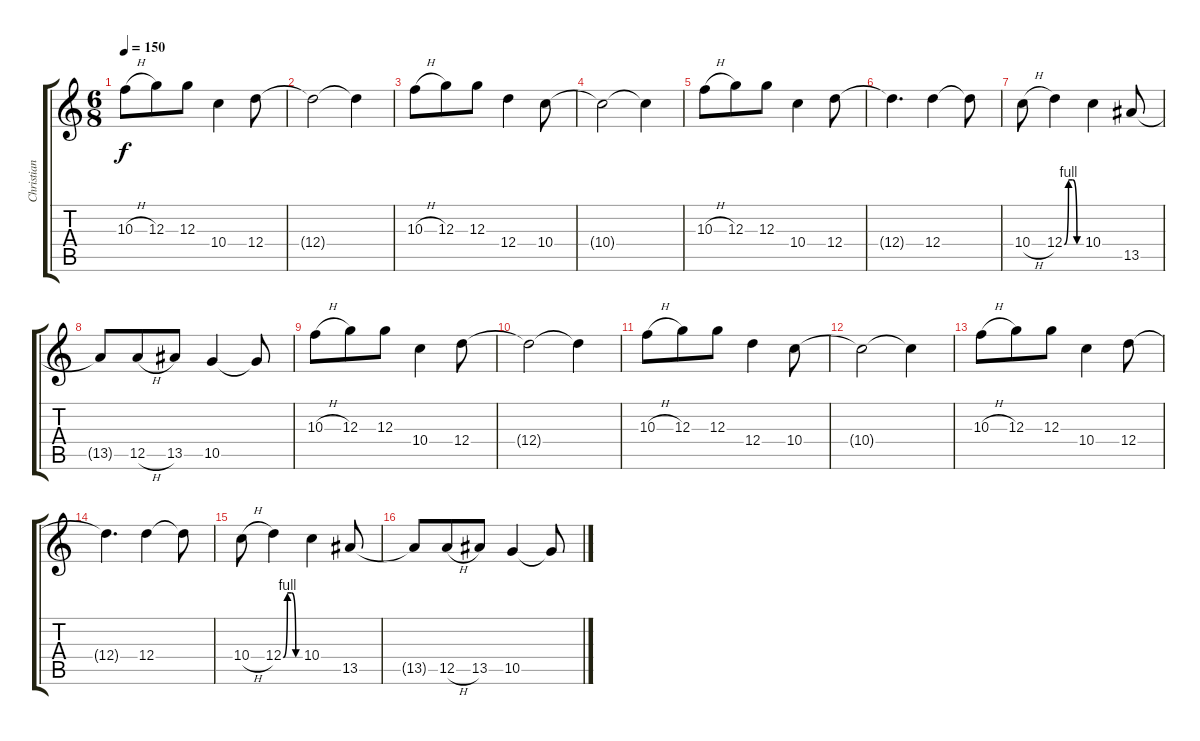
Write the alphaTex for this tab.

\track ("Christian (Lead Guitar Clean)" "Christian ") {instrument electricguitarmuted}
\staff {score tabs}
\tuning (E4 B3 G3 D3 A2 D2) {hide}
\ts (6 8)
\tempo 150
\clef g2
\ks c
10.3{h}.8{dy f} 12.3.8 12.3.8 10.4.4 12.4.8 |
12.4{t}.2 12.4{t}.4 |
10.3{h}.8 12.3.8 12.3.8 12.4.4 10.4.8 |
10.4{t}.2 10.4{t}.4 |
10.3{h}.8 12.3.8 12.3.8 10.4.4 12.4.8 |
12.4{t}.4{d} 12.4.4 12.4{t}.8 |
10.4{h}.8 12.4{be (custom 0 0 15 4 30 4 45 0 60 0)}.4 10.4.4 13.5.8 |
13.5{t}.8 12.5{h}.8 13.5.8 10.5.4 10.5{t}.8 |
10.3{h}.8 12.3.8 12.3.8 10.4.4 12.4.8 |
12.4{t}.2 12.4{t}.4 |
10.3{h}.8 12.3.8 12.3.8 12.4.4 10.4.8 |
10.4{t}.2 10.4{t}.4 |
10.3{h}.8 12.3.8 12.3.8 10.4.4 12.4.8 |
12.4{t}.4{d} 12.4.4 12.4{t}.8 |
10.4{h}.8 12.4{be (custom 0 0 15 4 30 4 45 0 60 0)}.4 10.4.4 13.5.8 |
13.5{t}.8 12.5{h}.8 13.5.8 10.5.4 10.5{t}.8
